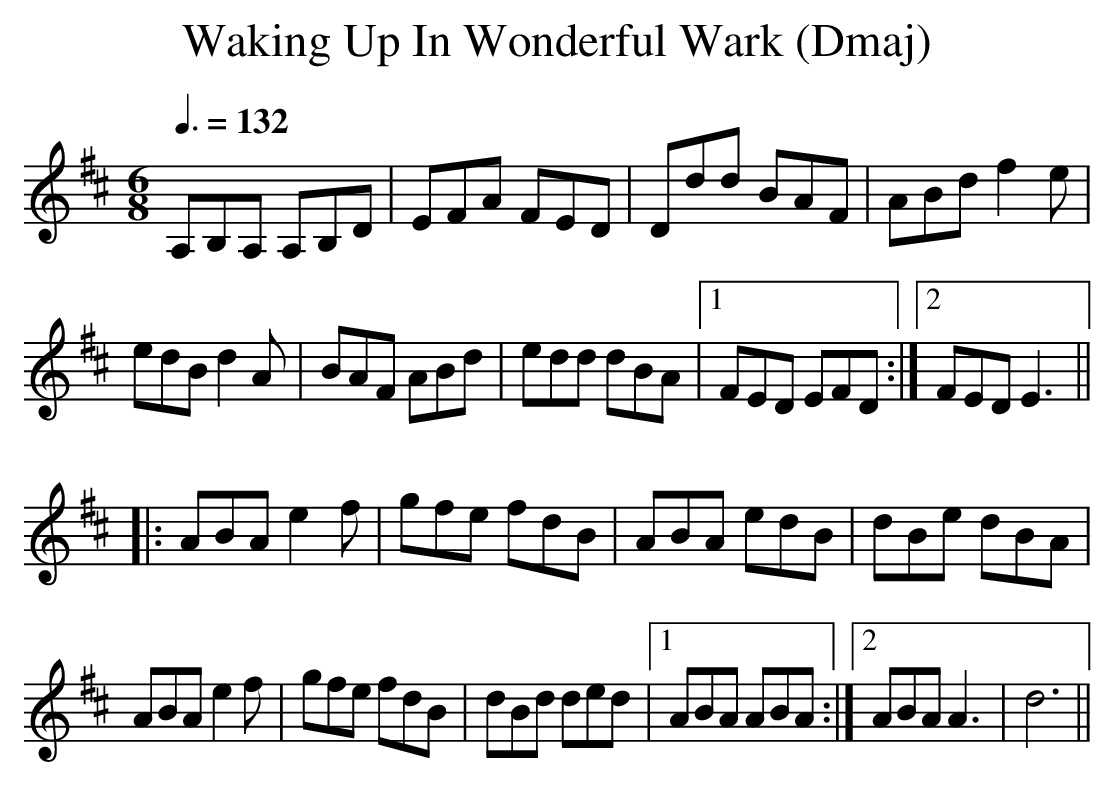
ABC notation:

X:1
T:Waking Up In Wonderful Wark (Dmaj)
Q:3/8=132
M:6/8
L:1/8
K:Dmaj
A,B,A, A,B,D|EFA FED|Ddd BAF|ABd f2e|
edB d2A|BAF ABd|edd dBA|1FED EFD:|2FED E3||
|:ABA e2f|gfe fdB|ABA edB|dBe dBA|
ABA e2f|gfe fdB|dBd ded|1ABA ABA:|2ABA A3|d6||
